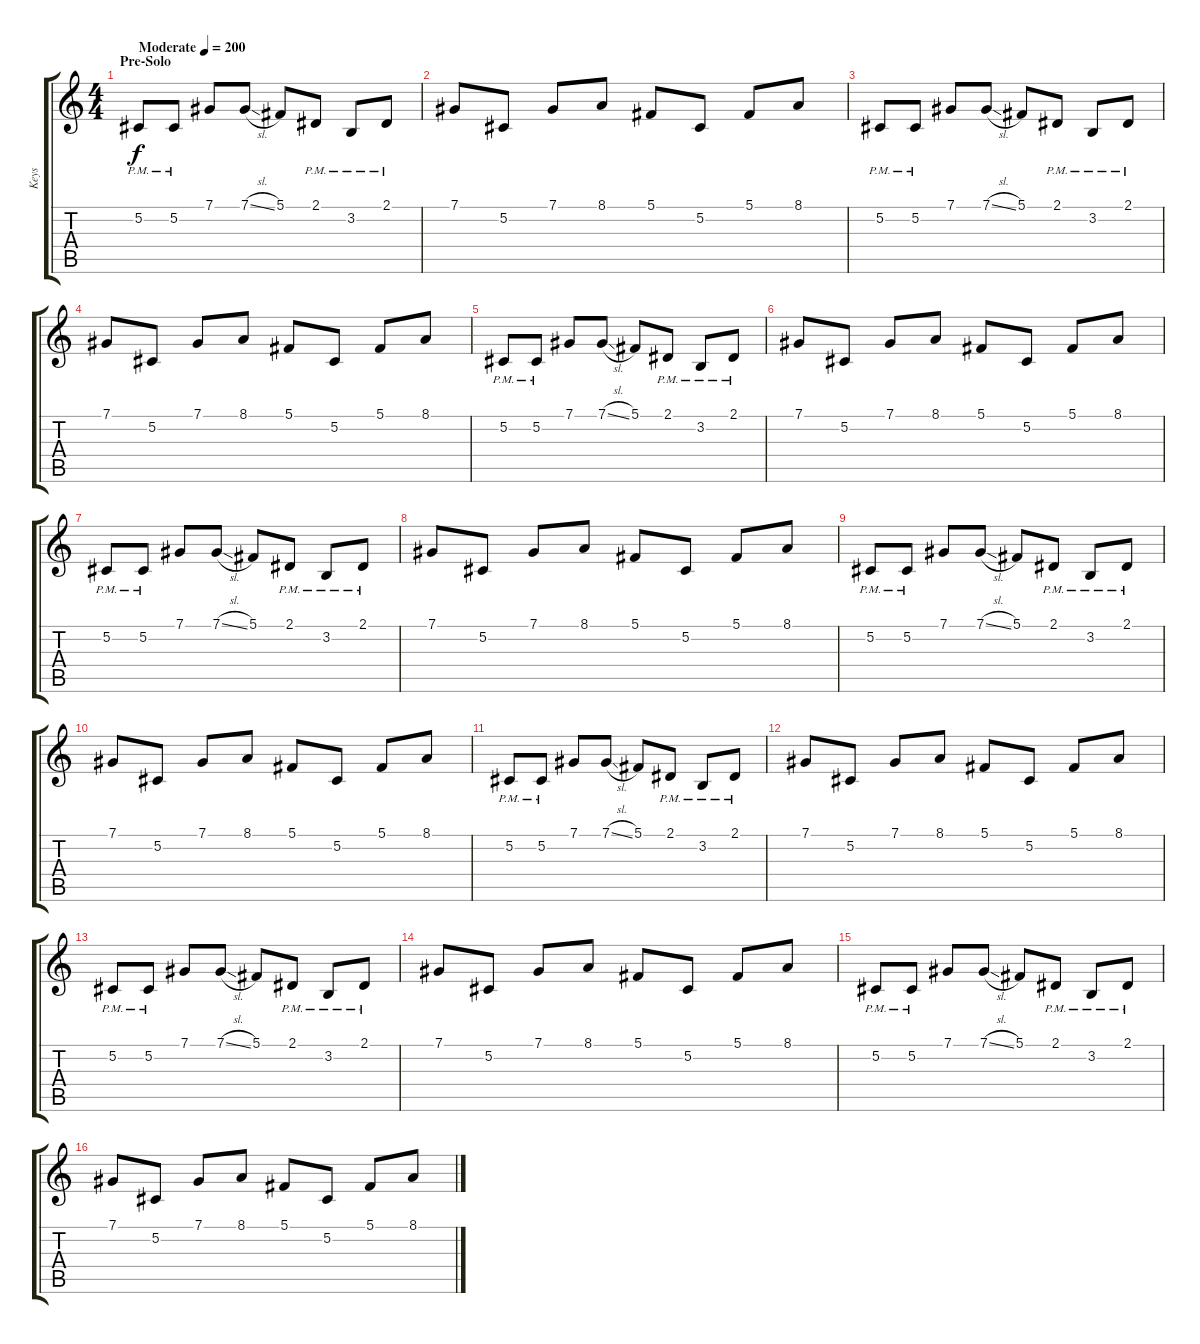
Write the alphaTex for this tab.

\track ("Keys" "Keys") {instrument tremolostrings}
\staff {score tabs}
\tuning (Db4 Ab3 E3 B2 Gb2 Db2) {hide}
\ts (4 4)
\section ("" "Pre-Solo")
\tempo (200 "Moderate")
\clef g2
\ks c
5.2{pm}.8{dy f instrument pizzicatostrings} 5.2{pm}.8 7.1.8 7.1{sl}.8 5.1.8 2.1{pm}.8 3.2{pm}.8 2.1{pm}.8 |
7.1.8 5.2.8 7.1.8 8.1.8 5.1.8 5.2.8 5.1.8 8.1.8 |
5.2{pm}.8 5.2{pm}.8 7.1.8 7.1{sl}.8 5.1.8 2.1{pm}.8 3.2{pm}.8 2.1{pm}.8 |
7.1.8 5.2.8 7.1.8 8.1.8 5.1.8 5.2.8 5.1.8 8.1.8 |
5.2{pm}.8 5.2{pm}.8 7.1.8 7.1{sl}.8 5.1.8 2.1{pm}.8 3.2{pm}.8 2.1{pm}.8 |
7.1.8 5.2.8 7.1.8 8.1.8 5.1.8 5.2.8 5.1.8 8.1.8 |
5.2{pm}.8 5.2{pm}.8 7.1.8 7.1{sl}.8 5.1.8 2.1{pm}.8 3.2{pm}.8 2.1{pm}.8 |
7.1.8 5.2.8 7.1.8 8.1.8 5.1.8 5.2.8 5.1.8 8.1.8 |
5.2{pm}.8 5.2{pm}.8 7.1.8 7.1{sl}.8 5.1.8 2.1{pm}.8 3.2{pm}.8 2.1{pm}.8 |
7.1.8 5.2.8 7.1.8 8.1.8 5.1.8 5.2.8 5.1.8 8.1.8 |
5.2{pm}.8 5.2{pm}.8 7.1.8 7.1{sl}.8 5.1.8 2.1{pm}.8 3.2{pm}.8 2.1{pm}.8 |
7.1.8 5.2.8 7.1.8 8.1.8 5.1.8 5.2.8 5.1.8 8.1.8 |
5.2{pm}.8 5.2{pm}.8 7.1.8 7.1{sl}.8 5.1.8 2.1{pm}.8 3.2{pm}.8 2.1{pm}.8 |
7.1.8 5.2.8 7.1.8 8.1.8 5.1.8 5.2.8 5.1.8 8.1.8 |
5.2{pm}.8 5.2{pm}.8 7.1.8 7.1{sl}.8 5.1.8 2.1{pm}.8 3.2{pm}.8 2.1{pm}.8 |
7.1.8 5.2.8 7.1.8 8.1.8 5.1.8 5.2.8 5.1.8 8.1.8
